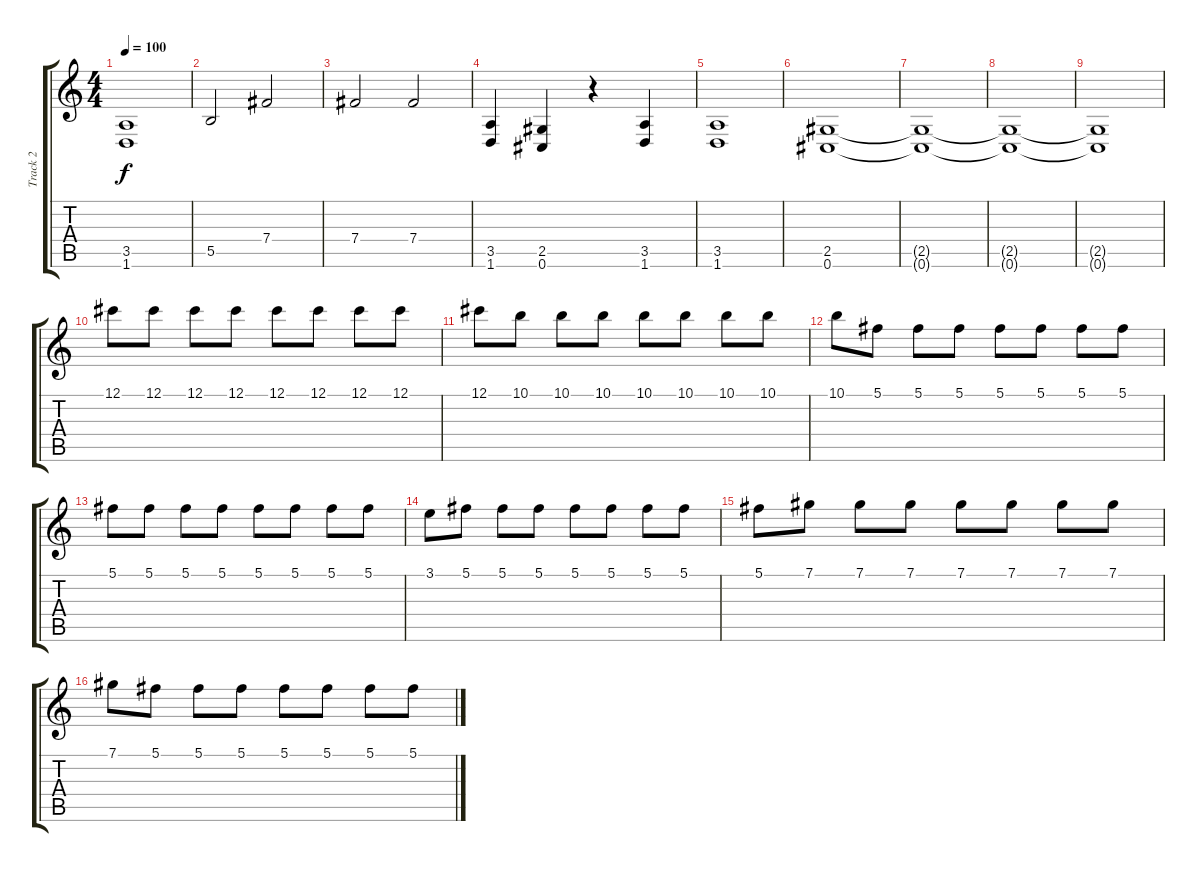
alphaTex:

\track ("Track 2" "Track 2") {instrument electricguitarjazz}
\staff {score tabs}
\tuning (Db4 Ab3 E3 B2 Gb2 Db2) {hide}
\ts (4 4)
\tempo 100
\clef g2
\ks c
(3.5 1.6).1{dy f} |
5.5.2 7.4.2 |
7.4.2 7.4.2 |
(3.5 1.6).4 (2.5 0.6).4 r.4 (3.5 1.6).4 |
(3.5 1.6).1 |
(2.5 0.6).1 |
(2.5{t} 0.6{t}).1 |
(2.5{t} 0.6{t}).1 |
(2.5{t} 0.6{t}).1 |
12.1.8{instrument acousticguitarsteel} 12.1.8 12.1.8 12.1.8 12.1.8 12.1.8 12.1.8 12.1.8 |
12.1.8 10.1.8 10.1.8 10.1.8 10.1.8 10.1.8 10.1.8 10.1.8 |
10.1.8 5.1.8 5.1.8 5.1.8 5.1.8 5.1.8 5.1.8 5.1.8 |
5.1.8 5.1.8 5.1.8 5.1.8 5.1.8 5.1.8 5.1.8 5.1.8 |
3.1.8 5.1.8 5.1.8 5.1.8 5.1.8 5.1.8 5.1.8 5.1.8 |
5.1.8 7.1.8 7.1.8 7.1.8 7.1.8 7.1.8 7.1.8 7.1.8 |
7.1.8 5.1.8 5.1.8 5.1.8 5.1.8 5.1.8 5.1.8 5.1.8
